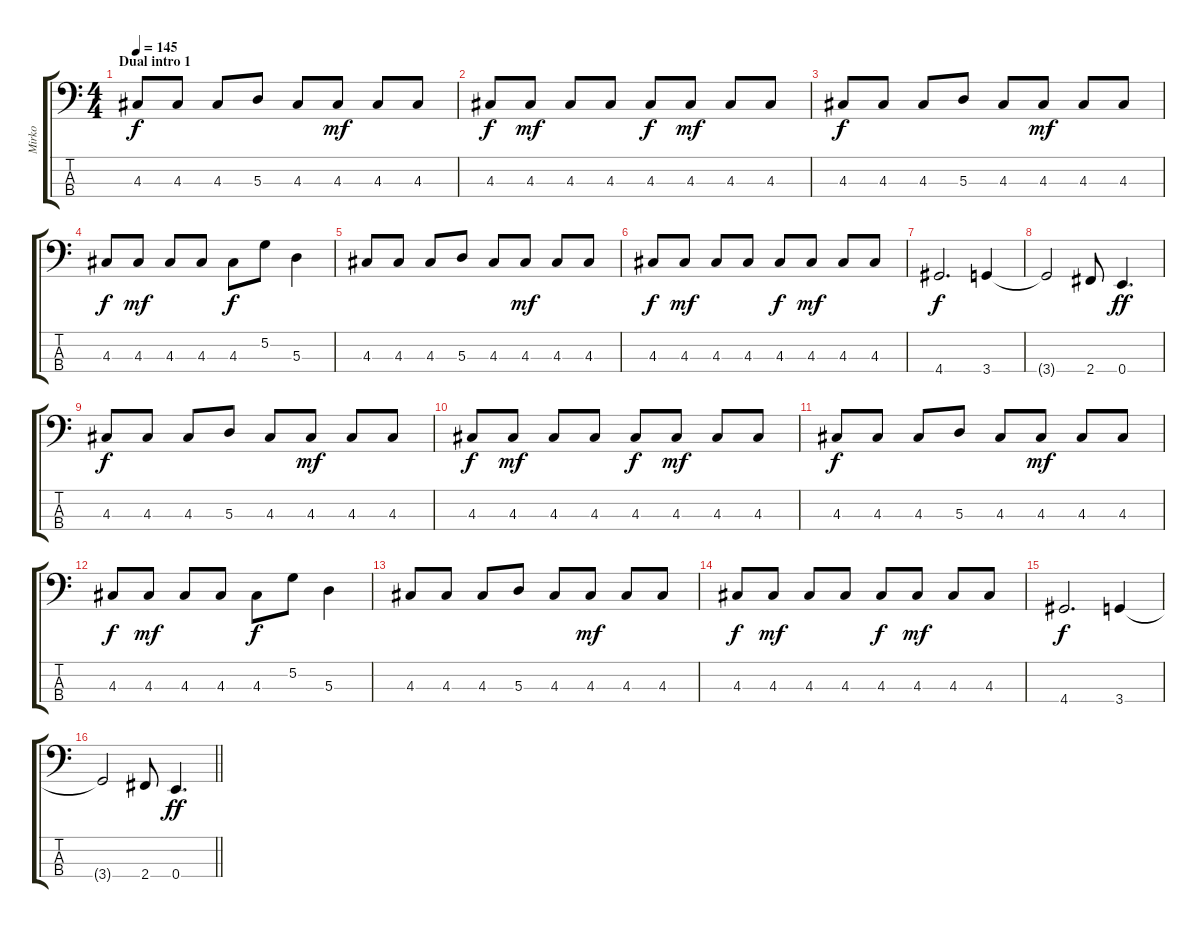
\track ("Mirko" "Mirko") {instrument electricbassfinger}
\staff {score tabs}
\tuning (G2 D2 A1 E1) {hide}
\ts (4 4)
\section ("" "Dual intro 1")
\tempo 145
\clef f4
\ks c
4.3.8{dy f} 4.3.8 4.3.8 5.3.8 4.3.8 4.3.8{dy mf} 4.3.8 4.3.8 |
4.3.8{dy f} 4.3.8{dy mf} 4.3.8 4.3.8 4.3.8{dy f} 4.3.8{dy mf} 4.3.8 4.3.8 |
4.3.8{dy f} 4.3.8 4.3.8 5.3.8 4.3.8 4.3.8{dy mf} 4.3.8 4.3.8 |
4.3.8{dy f} 4.3.8{dy mf} 4.3.8 4.3.8 4.3.8{dy f} 5.2.8 5.3.4 |
4.3.8 4.3.8 4.3.8 5.3.8 4.3.8 4.3.8{dy mf} 4.3.8 4.3.8 |
4.3.8{dy f} 4.3.8{dy mf} 4.3.8 4.3.8 4.3.8{dy f} 4.3.8{dy mf} 4.3.8 4.3.8 |
4.4.2{d dy f} 3.4.4 |
3.4{t}.2 2.4.8 0.4.4{d dy ff} |
4.3.8{dy f} 4.3.8 4.3.8 5.3.8 4.3.8 4.3.8{dy mf} 4.3.8 4.3.8 |
4.3.8{dy f} 4.3.8{dy mf} 4.3.8 4.3.8 4.3.8{dy f} 4.3.8{dy mf} 4.3.8 4.3.8 |
4.3.8{dy f} 4.3.8 4.3.8 5.3.8 4.3.8 4.3.8{dy mf} 4.3.8 4.3.8 |
4.3.8{dy f} 4.3.8{dy mf} 4.3.8 4.3.8 4.3.8{dy f} 5.2.8 5.3.4 |
4.3.8 4.3.8 4.3.8 5.3.8 4.3.8 4.3.8{dy mf} 4.3.8 4.3.8 |
4.3.8{dy f} 4.3.8{dy mf} 4.3.8 4.3.8 4.3.8{dy f} 4.3.8{dy mf} 4.3.8 4.3.8 |
4.4.2{d dy f} 3.4.4 |
\barLineRight lightlight
3.4{t}.2 2.4.8 0.4.4{d dy ff}
